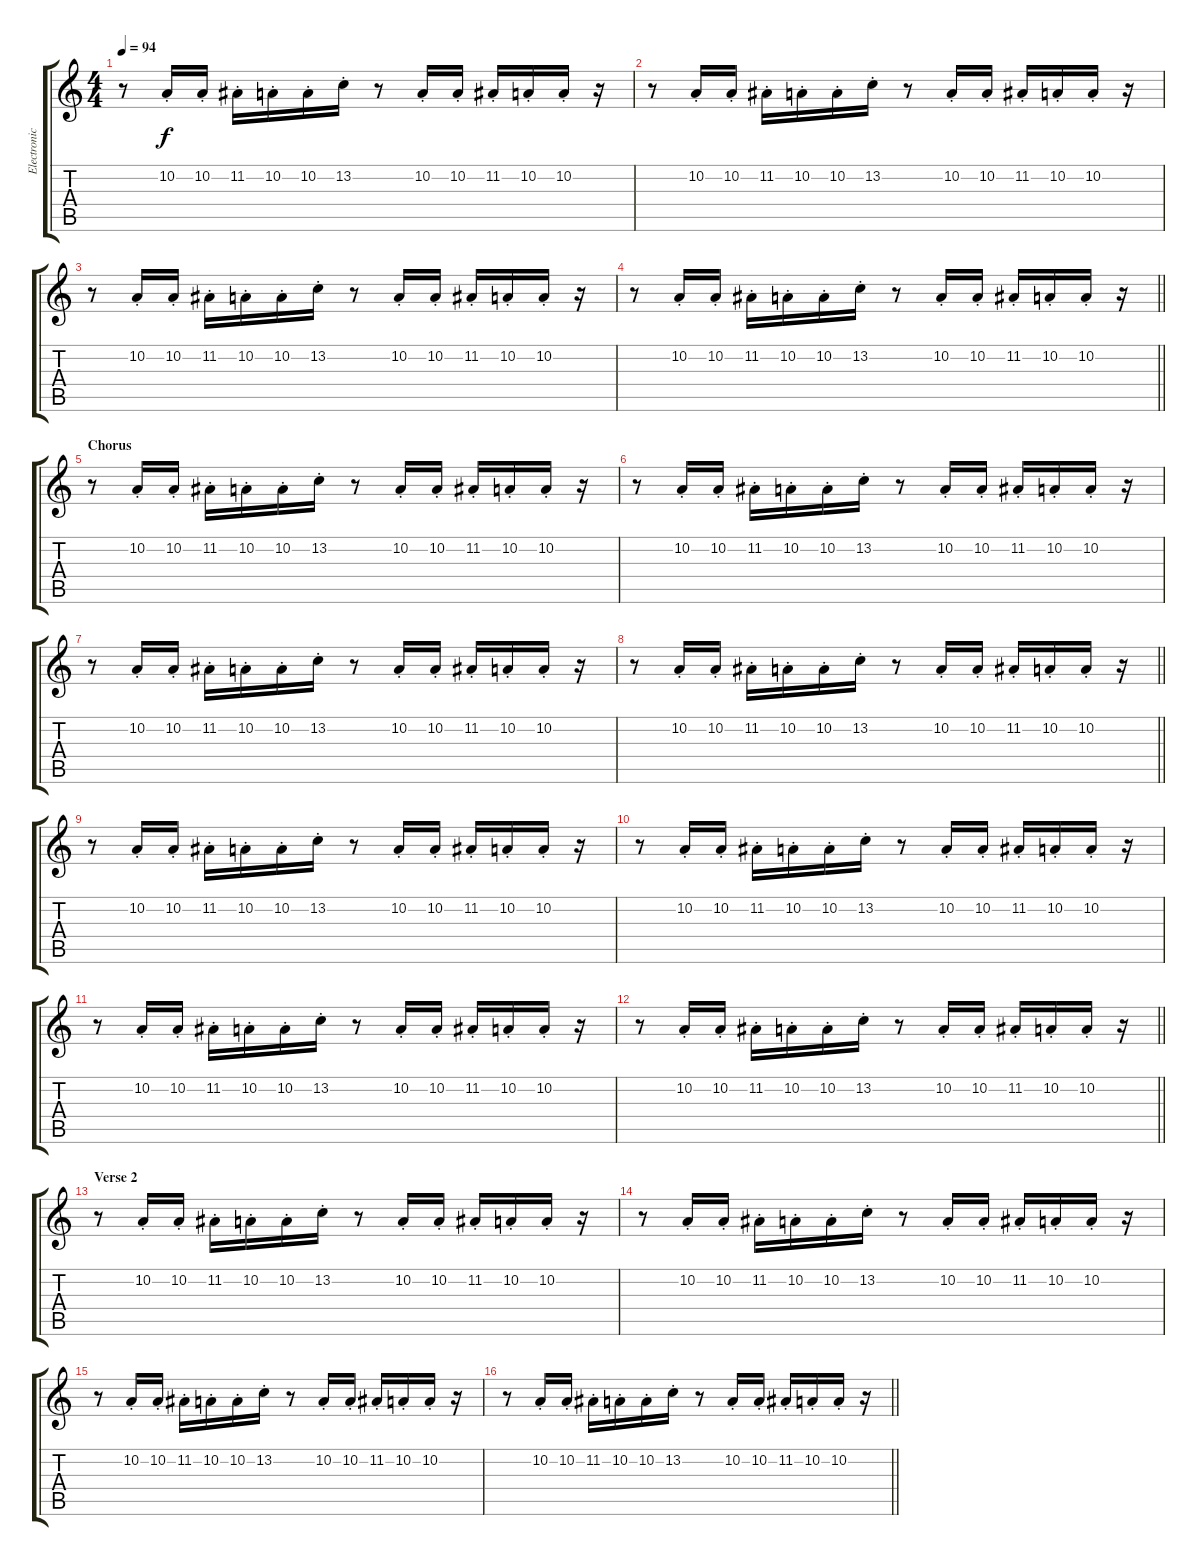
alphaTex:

\track ("Electronic Percussion Instrument 1" "Electronic") {instrument vibraphone}
\staff {score tabs}
\tuning (E4 B3 G3 D3 A2 E2) {hide}
\ts (4 4)
\tempo 94
\clef g2
\ks c
r.8{dy f} 10.2{st}.16 10.2{st}.16 11.2{st}.16 10.2{st}.16 10.2{st}.16 13.2{st}.16 r.8 10.2{st}.16 10.2{st}.16 11.2{st}.16 10.2{st}.16 10.2{st}.16 r.16 |
r.8 10.2{st}.16 10.2{st}.16 11.2{st}.16 10.2{st}.16 10.2{st}.16 13.2{st}.16 r.8 10.2{st}.16 10.2{st}.16 11.2{st}.16 10.2{st}.16 10.2{st}.16 r.16 |
r.8 10.2{st}.16 10.2{st}.16 11.2{st}.16 10.2{st}.16 10.2{st}.16 13.2{st}.16 r.8 10.2{st}.16 10.2{st}.16 11.2{st}.16 10.2{st}.16 10.2{st}.16 r.16 |
\barLineRight lightlight
r.8 10.2{st}.16 10.2{st}.16 11.2{st}.16 10.2{st}.16 10.2{st}.16 13.2{st}.16 r.8 10.2{st}.16 10.2{st}.16 11.2{st}.16 10.2{st}.16 10.2{st}.16 r.16 |
\section ("" "Chorus")
r.8 10.2{st}.16 10.2{st}.16 11.2{st}.16 10.2{st}.16 10.2{st}.16 13.2{st}.16 r.8 10.2{st}.16 10.2{st}.16 11.2{st}.16 10.2{st}.16 10.2{st}.16 r.16 |
r.8 10.2{st}.16 10.2{st}.16 11.2{st}.16 10.2{st}.16 10.2{st}.16 13.2{st}.16 r.8 10.2{st}.16 10.2{st}.16 11.2{st}.16 10.2{st}.16 10.2{st}.16 r.16 |
r.8 10.2{st}.16 10.2{st}.16 11.2{st}.16 10.2{st}.16 10.2{st}.16 13.2{st}.16 r.8 10.2{st}.16 10.2{st}.16 11.2{st}.16 10.2{st}.16 10.2{st}.16 r.16 |
\barLineRight lightlight
r.8 10.2{st}.16 10.2{st}.16 11.2{st}.16 10.2{st}.16 10.2{st}.16 13.2{st}.16 r.8 10.2{st}.16 10.2{st}.16 11.2{st}.16 10.2{st}.16 10.2{st}.16 r.16 |
r.8 10.2{st}.16 10.2{st}.16 11.2{st}.16 10.2{st}.16 10.2{st}.16 13.2{st}.16 r.8 10.2{st}.16 10.2{st}.16 11.2{st}.16 10.2{st}.16 10.2{st}.16 r.16 |
r.8 10.2{st}.16 10.2{st}.16 11.2{st}.16 10.2{st}.16 10.2{st}.16 13.2{st}.16 r.8 10.2{st}.16 10.2{st}.16 11.2{st}.16 10.2{st}.16 10.2{st}.16 r.16 |
r.8 10.2{st}.16 10.2{st}.16 11.2{st}.16 10.2{st}.16 10.2{st}.16 13.2{st}.16 r.8 10.2{st}.16 10.2{st}.16 11.2{st}.16 10.2{st}.16 10.2{st}.16 r.16 |
\barLineRight lightlight
r.8 10.2{st}.16 10.2{st}.16 11.2{st}.16 10.2{st}.16 10.2{st}.16 13.2{st}.16 r.8 10.2{st}.16 10.2{st}.16 11.2{st}.16 10.2{st}.16 10.2{st}.16 r.16 |
\section ("" "Verse 2")
r.8 10.2{st}.16 10.2{st}.16 11.2{st}.16 10.2{st}.16 10.2{st}.16 13.2{st}.16 r.8 10.2{st}.16 10.2{st}.16 11.2{st}.16 10.2{st}.16 10.2{st}.16 r.16 |
r.8 10.2{st}.16 10.2{st}.16 11.2{st}.16 10.2{st}.16 10.2{st}.16 13.2{st}.16 r.8 10.2{st}.16 10.2{st}.16 11.2{st}.16 10.2{st}.16 10.2{st}.16 r.16 |
r.8 10.2{st}.16 10.2{st}.16 11.2{st}.16 10.2{st}.16 10.2{st}.16 13.2{st}.16 r.8 10.2{st}.16 10.2{st}.16 11.2{st}.16 10.2{st}.16 10.2{st}.16 r.16 |
\barLineRight lightlight
r.8 10.2{st}.16 10.2{st}.16 11.2{st}.16 10.2{st}.16 10.2{st}.16 13.2{st}.16 r.8 10.2{st}.16 10.2{st}.16 11.2{st}.16 10.2{st}.16 10.2{st}.16 r.16
